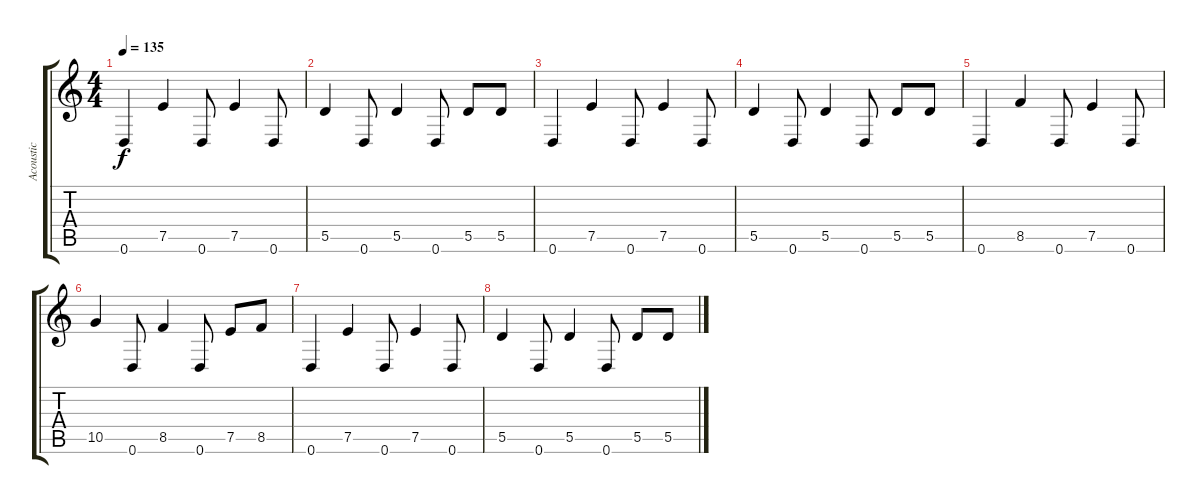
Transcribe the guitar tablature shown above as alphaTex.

\track ("Acoustic" "Acoustic") {instrument acousticguitarnylon}
\staff {score tabs}
\tuning (E4 B3 G3 D3 A2 D2) {hide}
\ts (4 4)
\tempo 135
\clef g2
\ks c
0.6.4{dy f} 7.5.4 0.6.8 7.5.4 0.6.8 |
5.5.4 0.6.8 5.5.4 0.6.8 5.5.8 5.5.8 |
0.6.4 7.5.4 0.6.8 7.5.4 0.6.8 |
5.5.4 0.6.8 5.5.4 0.6.8 5.5.8 5.5.8 |
0.6.4 8.5.4 0.6.8 7.5.4 0.6.8 |
10.5.4 0.6.8 8.5.4 0.6.8 7.5.8 8.5.8 |
0.6.4 7.5.4 0.6.8 7.5.4 0.6.8 |
5.5.4 0.6.8 5.5.4 0.6.8 5.5.8 5.5.8
